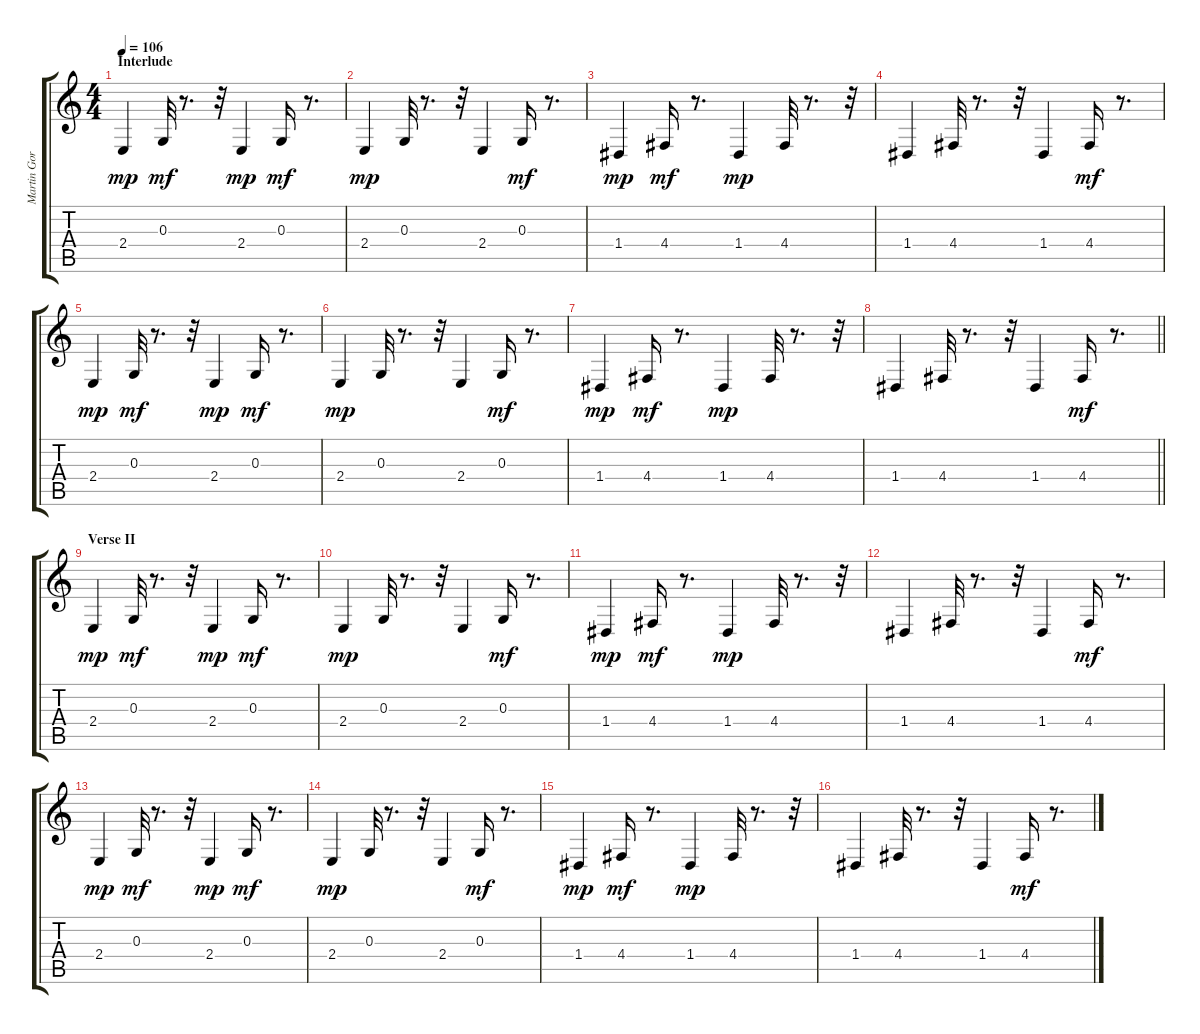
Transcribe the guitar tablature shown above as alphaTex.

\track ("Martin Gore - Keyboard II" "Martin Gor") {instrument stringensemble1}
\staff {score tabs}
\tuning (E4 B3 G3 D3 A2 E2) {hide}
\ts (4 4)
\section ("" "Interlude ")
\tempo 106
\clef g2
\ks c
2.4.4{dy mp} 0.3.32{dy mf} r.8{d} r.32 2.4.4{dy mp} 0.3.16{dy mf} r.8{d} |
2.4.4{dy mp} 0.3.32 r.8{d} r.32 2.4.4 0.3.16{dy mf} r.8{d} |
1.4.4{dy mp} 4.4.16{dy mf} r.8{d} 1.4.4{dy mp} 4.4.32 r.8{d} r.32 |
1.4.4 4.4.32 r.8{d} r.32 1.4.4 4.4.16{dy mf} r.8{d} |
2.4.4{dy mp} 0.3.32{dy mf} r.8{d} r.32 2.4.4{dy mp} 0.3.16{dy mf} r.8{d} |
2.4.4{dy mp} 0.3.32 r.8{d} r.32 2.4.4 0.3.16{dy mf} r.8{d} |
1.4.4{dy mp} 4.4.16{dy mf} r.8{d} 1.4.4{dy mp} 4.4.32 r.8{d} r.32 |
\barLineRight lightlight
1.4.4 4.4.32 r.8{d} r.32 1.4.4 4.4.16{dy mf} r.8{d} |
\section ("" "Verse II")
2.4.4{dy mp} 0.3.32{dy mf} r.8{d} r.32 2.4.4{dy mp} 0.3.16{dy mf} r.8{d} |
2.4.4{dy mp} 0.3.32 r.8{d} r.32 2.4.4 0.3.16{dy mf} r.8{d} |
1.4.4{dy mp} 4.4.16{dy mf} r.8{d} 1.4.4{dy mp} 4.4.32 r.8{d} r.32 |
1.4.4 4.4.32 r.8{d} r.32 1.4.4 4.4.16{dy mf} r.8{d} |
2.4.4{dy mp} 0.3.32{dy mf} r.8{d} r.32 2.4.4{dy mp} 0.3.16{dy mf} r.8{d} |
2.4.4{dy mp} 0.3.32 r.8{d} r.32 2.4.4 0.3.16{dy mf} r.8{d} |
1.4.4{dy mp} 4.4.16{dy mf} r.8{d} 1.4.4{dy mp} 4.4.32 r.8{d} r.32 |
1.4.4 4.4.32 r.8{d} r.32 1.4.4 4.4.16{dy mf} r.8{d}
